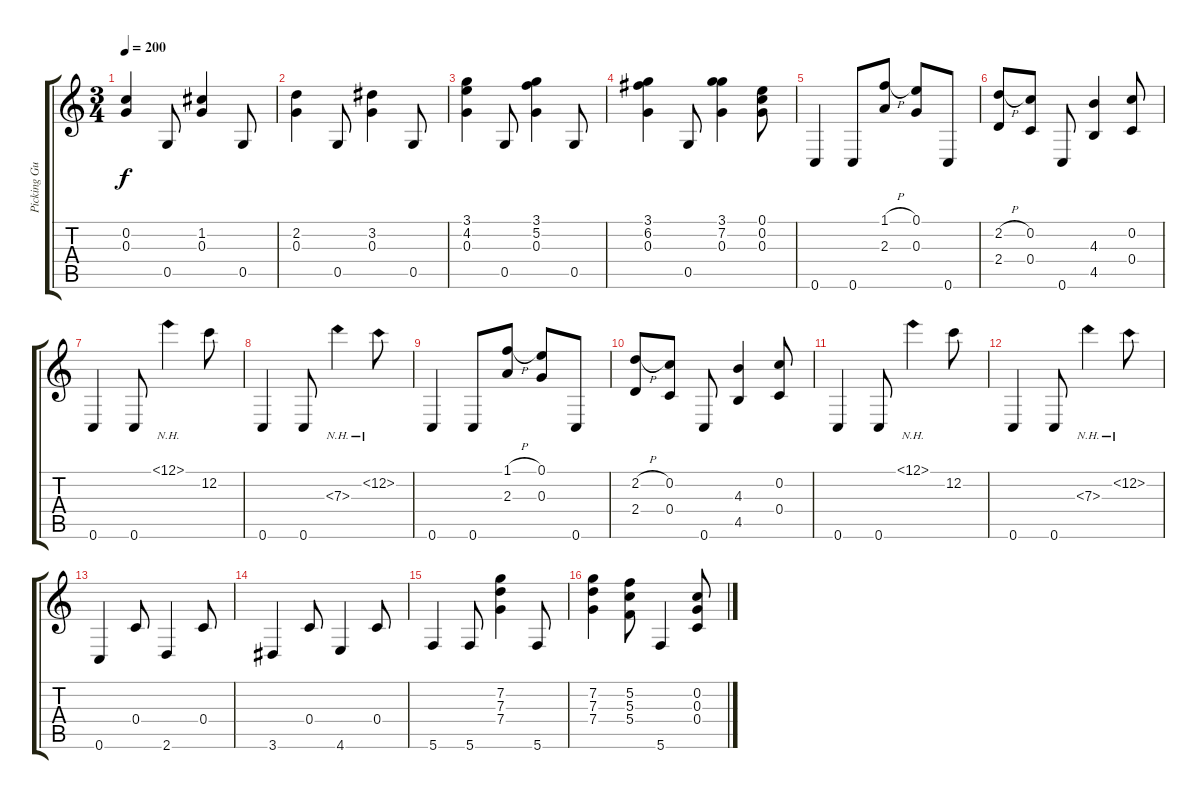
\track ("Picking Guitar" "Picking Gu") {instrument acousticguitarsteel}
\staff {score tabs}
\tuning (E4 C4 G3 C3 G2 C2) {hide}
\ts (3 4)
\tempo 200
\clef g2
\ks c
(0.2 0.3).4{dy f} 0.5.8 (1.2 0.3).4 0.5.8 |
(2.2 0.3).4 0.5.8 (3.2 0.3).4 0.5.8 |
(3.1 4.2 0.3).4 0.5.8 (3.1 5.2 0.3).4 0.5.8 |
(3.1 6.2 0.3).4 0.5.8 (3.1 7.2 0.3).4 (0.1 0.2 0.3).8 |
0.6.4 0.6.8 (1.1{h} 2.3).8 (0.1 0.3).8 0.6.8 |
(2.2{h} 2.4).8 (0.2 0.4).8 0.6.8 (4.3 4.5).4 (0.2 0.4).8 |
0.6.4 0.6.8 12.1{nh}.4 12.2.8 |
0.6.4 0.6.8 7.3{nh}.4 12.2{nh}.8 |
0.6.4 0.6.8 (1.1{h} 2.3).8 (0.1 0.3).8 0.6.8 |
(2.2{h} 2.4).8 (0.2 0.4).8 0.6.8 (4.3 4.5).4 (0.2 0.4).8 |
0.6.4 0.6.8 12.1{nh}.4 12.2.8 |
0.6.4 0.6.8 7.3{nh}.4 12.2{nh}.8 |
0.6.4 0.4.8 2.6.4 0.4.8 |
3.6.4 0.4.8 4.6.4 0.4.8 |
5.6.4 5.6.8 (7.2 7.3 7.4).4 5.6.8 |
(7.2 7.3 7.4).4 (5.2 5.3 5.4).8 5.6.4 (0.2 0.3 0.4).8
